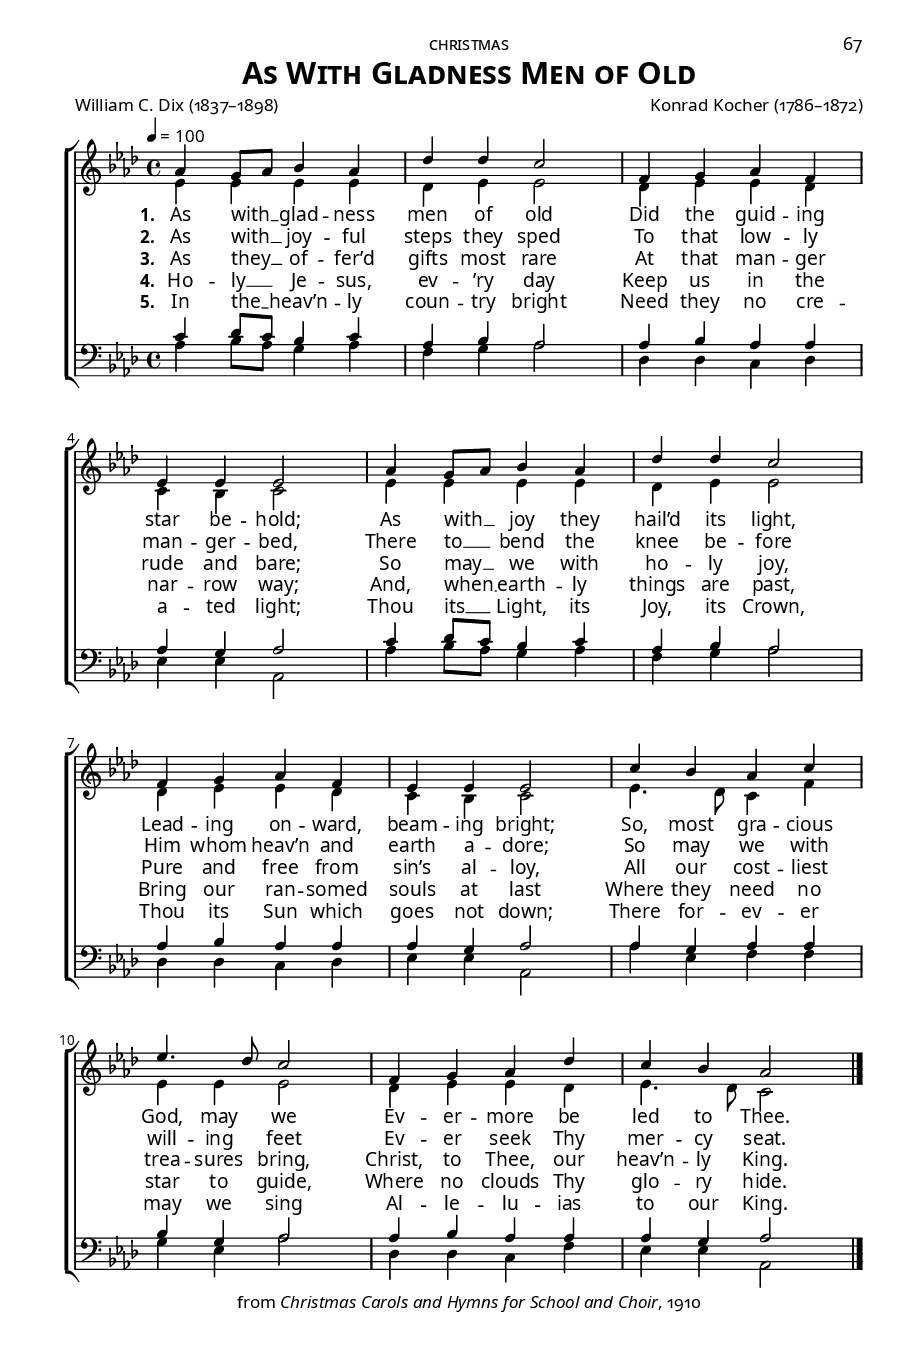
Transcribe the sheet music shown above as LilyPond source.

\version "2.14.2"
\include "util.ly"
\header {
  title = \markup{\override #'(font-name . "Garamond Premier Pro Semibold"){ \abs-fontsize #15 \smallCapsOldStyle"As With Gladness Men of Old"}}
  poet = \markup\oldStyleNum"William C. Dix (1837–1898)"
  composer = \markup\oldStyleNum"Konrad Kocher (1786–1872)"
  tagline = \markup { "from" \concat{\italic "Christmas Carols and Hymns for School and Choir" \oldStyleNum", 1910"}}
}
\paper {
  paper-height = 9\in
  paper-width = 6\in
  indent = 0\in
  %system-system-spacing = #'((basic-distance . 10) (padding . 0))
  ragged-last-bottom = ##f
  ragged-bottom = ##f
  two-sided = ##t
  inner-margin = 0.5\in
  outer-margin = 0.25\in
  top-margin = 0.25\in
  bottom-margin = 0.25\in
  first-page-number = #067
  print-first-page-number = ##t
  headerLine = \markup{\override #'(font-name . "Garamond Premier Pro") \smallCapsOldStyle"christmas"}
  oddHeaderMarkup = \markup\fill-line{
     \override #'(font-name . "Garamond Premier Pro")\abs-fontsize #8.5
     \combine 
        \fill-line{"" \on-the-fly #print-page-number-check-first
        \oldStylePageNum""
        }
        \fill-line{\headerLine}
  }
  evenHeaderMarkup = \markup {
     \override #'(font-name . "Garamond Premier Pro")\abs-fontsize #8.5
     \combine
        \on-the-fly #print-page-number-check-first
        \oldStylePageNum""
        \fill-line{\headerLine}
  }
}
#(set-global-staff-size 15) \paper{ #(define fonts (make-pango-font-tree "GoudyOlSt BT" "Garamond Premier Pro" "Garamond Premier Pro" (/ 15 20))) }
global = {
  \key aes \major
  \time 4/4
  \autoBeamOff
  \override DynamicLineSpanner #'staff-padding = #0.0
  \override DynamicLineSpanner #'Y-extent = #'(-1 . 1)
}

sopMusic = \relative c'' {
  \tempo 4 = 100
  aes4 g8[ aes] bes4 aes |
  des des c2 |
  f,4 g aes f | \break
  
  ees4 ees ees2 |
  aes4 g8[ aes] bes4 aes |
  des des c2 | \break
  
  f,4 g aes f |
  ees ees ees2 |
  c'4 bes aes c | \break
  
  ees4. des8 c2 |
  f,4 g aes des |
  c bes aes2 \bar "|."
}
sopWords = \lyricmode {
  
}

altoMusic = \relative c' {
  ees4 ees ees ees |
  des ees ees2 |
  des4 ees ees des |
  
  c bes c2 |
  ees4 ees ees ees |
  des ees ees2 |
  
  des4 ees ees des |
  c bes c2 |
  ees4. des8 c4 f |
  
  ees ees ees2 |
  des4 ees ees des |
  ees4. des8 c2 \bar "|."
}
altoWords = \lyricmode {
  \dropLyricsIX
  \set stanza = #"1. "
  As with __ glad -- ness men of old
  Did the guid -- ing star be -- hold;
  As with __ joy they hail’d its light,
  Lead -- ing on -- ward, beam -- ing bright;
  So, most gra -- cious God, may we
  Ev -- er -- more be led to Thee.
}
altoWordsII = \lyricmode {
  \dropLyricsIX
%\markup\italic
  \set stanza = #"2. "
  As with __ joy -- ful steps they sped
  To that low -- ly man -- ger -- bed,
  There to __ bend the knee be -- fore
  Him whom heav’n and earth a -- dore;
  So may we with will -- ing feet
  Ev -- er seek Thy mer -- cy seat.
}
altoWordsIII = \lyricmode {
  \dropLyricsIX
  \set stanza = #"3. "
  As they __ of -- fer’d gifts most rare
  At that man -- ger rude and bare;
  So may __ we with ho -- ly joy,
  Pure and free from sin’s al -- loy,
  All our cost -- liest trea -- sures bring,
  Christ, to Thee, our heav’n -- ly King.
}
altoWordsIV = \lyricmode {
  \dropLyricsIX
  \set stanza = #"4. "
  Ho -- ly __ Je -- sus, ev -- ’ry day
  Keep us in the nar -- row way;
  And, when __ earth -- ly things are past,
  Bring our ran -- somed souls at last
  Where they need no star to guide,
  Where no clouds Thy glo -- ry hide.
}
altoWordsV = \lyricmode {
  \dropLyricsIX
  \set stanza = #"5. "
  In the __ heav’n -- ly coun -- try bright
  Need they no cre -- a -- ted light;
  Thou its __ Light, its Joy, its Crown,
  Thou its Sun which goes not down;
  There for -- ev -- er may we sing
  Al -- le -- lu -- ias to our King.
}
altoWordsVI = \lyricmode {
}
tenorMusic = \relative c' {
  c4 des8[ c] bes4 c |
  aes bes aes2 |
  aes4 bes aes aes |
  
  aes g aes2 |
  c4 des8[ c] bes4 c |
  aes bes aes2 |
  
  aes4 bes aes aes |
  aes g aes2 |
  aes4 g aes aes |
  
  bes g aes2 |
  aes4 bes aes aes |
  aes g aes2 \bar "|."
}
tenorWords = \lyricmode {

}

bassMusic = \relative c' {
  aes4 bes8[ aes] g4 aes |
  f g aes2 |
  des,4 des c des |
  
  ees ees aes,2 |
  aes'4 bes8[ aes] g4 aes |
  f g aes2 |
  
  des,4 des c des |
  ees ees aes,2 |
  aes'4 ees f f |
  
  g ees aes2 |
  des,4 des c f |
  ees ees aes,2 \bar "|."
}
bassWords = \lyricmode {

}

\score {
  <<
   \new ChoirStaff <<
%    \new Lyrics = sopranos \with { \override VerticalAxisGroup #'nonstaff-relatedstaff-spacing = #'((basic-distance . 1)) }
    \new Staff = women <<
      \new Voice = "sopranos" { \voiceOne << \global \sopMusic >> }
      \new Voice = "altos" { \voiceTwo << \global \altoMusic >> }
    >>
    \new Lyrics \with { alignAboveContext = #"women" \override VerticalAxisGroup #'nonstaff-relatedstaff-spacing = #'((basic-distance . 1))} \lyricsto "sopranos" \sopWords
   \new Staff = men <<
      \clef bass
      \new Voice = "tenors" { \voiceOne << \global \tenorMusic >> }
      \new Voice = "basses" { \voiceTwo << \global \bassMusic >> }
    >>
    \new Lyrics = "altosVI"  \with { alignBelowContext = #"women" } \lyricsto "tenors" \altoWordsVI
    \new Lyrics = "altosV"  \with { alignBelowContext = #"women" } \lyricsto "tenors" \altoWordsV
    \new Lyrics = "altosIV"  \with { alignBelowContext = #"women" } \lyricsto "tenors" \altoWordsIV
    \new Lyrics = "altosIII"  \with { alignBelowContext = #"women" } \lyricsto "tenors" \altoWordsIII
    \new Lyrics = "altosII"  \with { alignBelowContext = #"women" } \lyricsto "tenors" \altoWordsII
    \new Lyrics = "altos"  \with { alignBelowContext = #"women" \override VerticalAxisGroup #'nonstaff-relatedstaff-spacing = #'((padding . -0.7)) } \lyricsto "tenors" \altoWords
    \new Lyrics \with { alignAboveContext = #"men" \override VerticalAxisGroup #'nonstaff-relatedstaff-spacing = #'((basic-distance . 1)) } \lyricsto "tenors" \tenorWords
    \new Lyrics \with { alignBelowContext = #"men" \override VerticalAxisGroup #'nonstaff-relatedstaff-spacing = #'((basic-distance . 1)) } \lyricsto "basses" \bassWords
  >>
%    \new PianoStaff << \new Staff { \new Voice { \pianoRH } } \new Staff { \clef "bass" \pianoLH } >>
  >>
  \layout {
    \context {
      \Score
      %\override SpacingSpanner #'base-shortest-duration = #(ly:make-moment 1 8)
      %\override SpacingSpanner #'common-shortest-duration = #(ly:make-moment 1 4)
    }
    \context {
      % Remove all empty staves
      % \Staff \RemoveEmptyStaves \override VerticalAxisGroup #'remove-first = ##t
    }
  }
  \midi {
    \tempo 4 = 100
    \set Staff.midiInstrument = "flute"
  
    \context {
      \Voice
      \remove "Dynamic_performer"
    }
  }
}
